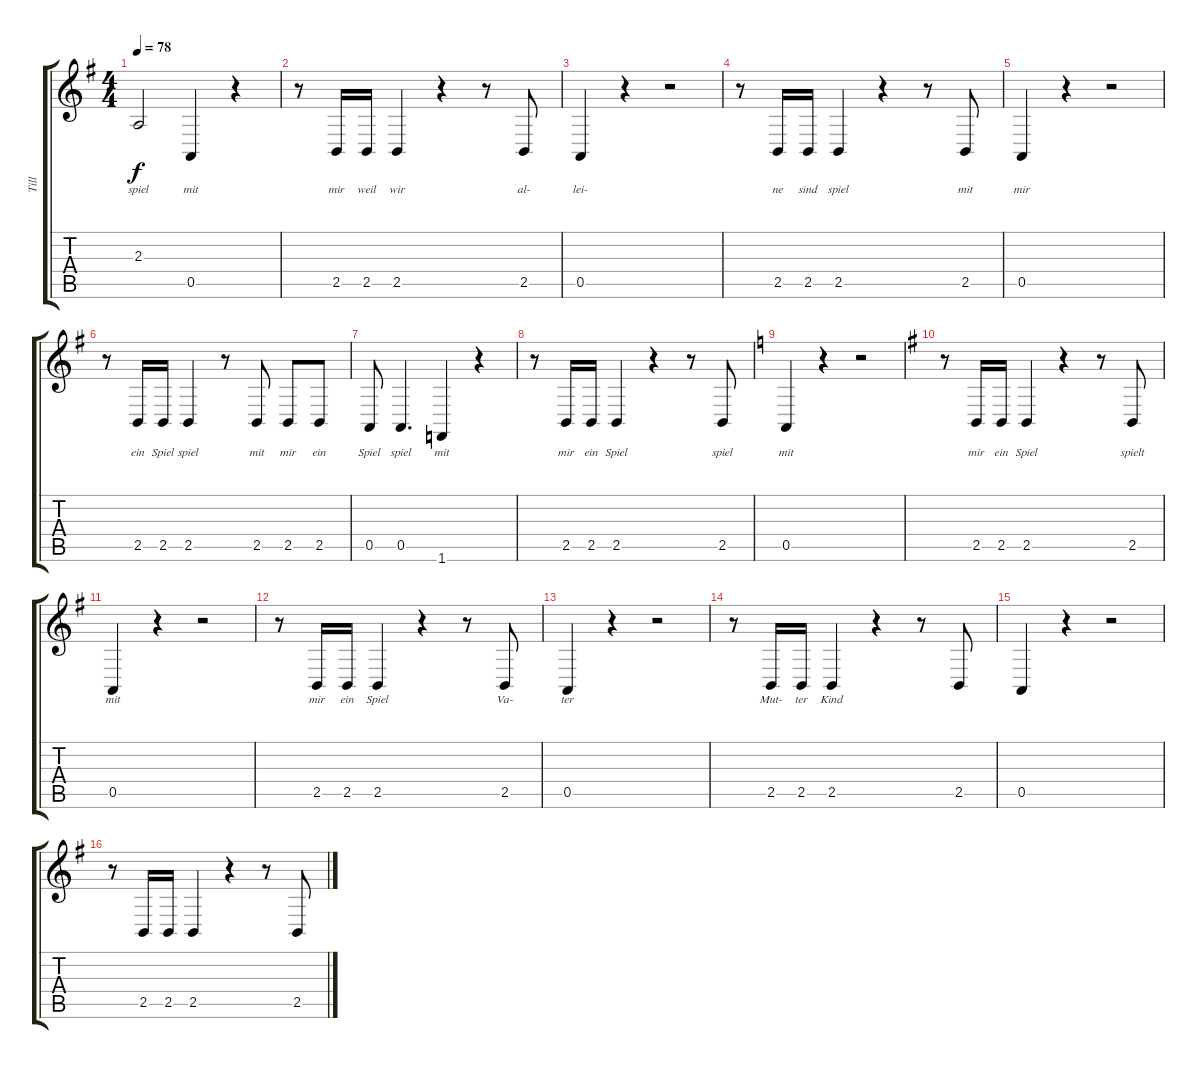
\track ("Till" "Till") {instrument stringensemble1}
\staff {score tabs}
\tuning (E4 B3 G3 D3 A2 E2) {hide}
\ts (4 4)
\tempo 78
\clef g2
\ks g
2.3.2{lyrics (0 "spiel") lyrics (1 "") lyrics (2 "") lyrics (3 "") lyrics (4 "") dy f} 0.5.4{lyrics (0 "mit") lyrics (1 "") lyrics (2 "") lyrics (3 "") lyrics (4 "")} r.4 |
r.8 2.5.16{lyrics (0 "mir") lyrics (1 "") lyrics (2 "") lyrics (3 "") lyrics (4 "")} 2.5.16{lyrics (0 "weil") lyrics (1 "") lyrics (2 "") lyrics (3 "") lyrics (4 "")} 2.5.4{lyrics (0 "wir") lyrics (1 "") lyrics (2 "") lyrics (3 "") lyrics (4 "")} r.4 r.8 2.5.8{lyrics (0 "al-") lyrics (1 "") lyrics (2 "") lyrics (3 "") lyrics (4 "")} |
0.5.4{lyrics (0 "lei-") lyrics (1 "") lyrics (2 "") lyrics (3 "") lyrics (4 "")} r.4 r.2 |
r.8 2.5.16{lyrics (0 "ne") lyrics (1 "") lyrics (2 "") lyrics (3 "") lyrics (4 "")} 2.5.16{lyrics (0 "sind") lyrics (1 "") lyrics (2 "") lyrics (3 "") lyrics (4 "")} 2.5.4{lyrics (0 "spiel") lyrics (1 "") lyrics (2 "") lyrics (3 "") lyrics (4 "")} r.4 r.8 2.5.8{lyrics (0 "mit") lyrics (1 "") lyrics (2 "") lyrics (3 "") lyrics (4 "")} |
0.5.4{lyrics (0 "mir") lyrics (1 "") lyrics (2 "") lyrics (3 "") lyrics (4 "")} r.4 r.2 |
r.8 2.5.16{lyrics (0 "ein") lyrics (1 "") lyrics (2 "") lyrics (3 "") lyrics (4 "")} 2.5.16{lyrics (0 "Spiel") lyrics (1 "") lyrics (2 "") lyrics (3 "") lyrics (4 "")} 2.5.4{lyrics (0 "spiel") lyrics (1 "") lyrics (2 "") lyrics (3 "") lyrics (4 "")} r.8 2.5.8{lyrics (0 "mit") lyrics (1 "") lyrics (2 "") lyrics (3 "") lyrics (4 "")} 2.5.8{lyrics (0 "mir") lyrics (1 "") lyrics (2 "") lyrics (3 "") lyrics (4 "")} 2.5.8{lyrics (0 "ein") lyrics (1 "") lyrics (2 "") lyrics (3 "") lyrics (4 "")} |
0.5.8{lyrics (0 "Spiel") lyrics (1 "") lyrics (2 "") lyrics (3 "") lyrics (4 "")} 0.5.4{d lyrics (0 "spiel") lyrics (1 "") lyrics (2 "") lyrics (3 "") lyrics (4 "")} 1.6.4{lyrics (0 "mit") lyrics (1 "") lyrics (2 "") lyrics (3 "") lyrics (4 "")} r.4 |
r.8 2.5.16{lyrics (0 "mir") lyrics (1 "") lyrics (2 "") lyrics (3 "") lyrics (4 "")} 2.5.16{lyrics (0 "ein") lyrics (1 "") lyrics (2 "") lyrics (3 "") lyrics (4 "")} 2.5.4{lyrics (0 "Spiel") lyrics (1 "") lyrics (2 "") lyrics (3 "") lyrics (4 "")} r.4 r.8 2.5.8{lyrics (0 "spiel") lyrics (1 "") lyrics (2 "") lyrics (3 "") lyrics (4 "")} |
\ks c
0.5.4{lyrics (0 "mit") lyrics (1 "") lyrics (2 "") lyrics (3 "") lyrics (4 "")} r.4 r.2 |
\ks g
r.8 2.5.16{lyrics (0 "mir") lyrics (1 "") lyrics (2 "") lyrics (3 "") lyrics (4 "")} 2.5.16{lyrics (0 "ein") lyrics (1 "") lyrics (2 "") lyrics (3 "") lyrics (4 "")} 2.5.4{lyrics (0 "Spiel") lyrics (1 "") lyrics (2 "") lyrics (3 "") lyrics (4 "")} r.4 r.8 2.5.8{lyrics (0 "spielt") lyrics (1 "") lyrics (2 "") lyrics (3 "") lyrics (4 "")} |
0.5.4{lyrics (0 "mit") lyrics (1 "") lyrics (2 "") lyrics (3 "") lyrics (4 "")} r.4 r.2 |
r.8 2.5.16{lyrics (0 "mir") lyrics (1 "") lyrics (2 "") lyrics (3 "") lyrics (4 "")} 2.5.16{lyrics (0 "ein") lyrics (1 "") lyrics (2 "") lyrics (3 "") lyrics (4 "")} 2.5.4{lyrics (0 "Spiel") lyrics (1 "") lyrics (2 "") lyrics (3 "") lyrics (4 "")} r.4 r.8 2.5.8{lyrics (0 "Va-") lyrics (1 "") lyrics (2 "") lyrics (3 "") lyrics (4 "")} |
0.5.4{lyrics (0 "ter") lyrics (1 "") lyrics (2 "") lyrics (3 "") lyrics (4 "")} r.4 r.2 |
r.8 2.5.16{lyrics (0 "Mut-") lyrics (1 "") lyrics (2 "") lyrics (3 "") lyrics (4 "")} 2.5.16{lyrics (0 "ter") lyrics (1 "") lyrics (2 "") lyrics (3 "") lyrics (4 "")} 2.5.4{lyrics (0 "Kind") lyrics (1 "") lyrics (2 "") lyrics (3 "") lyrics (4 "")} r.4 r.8 2.5.8 |
0.5.4 r.4 r.2 |
r.8 2.5.16 2.5.16 2.5.4 r.4 r.8 2.5.8
